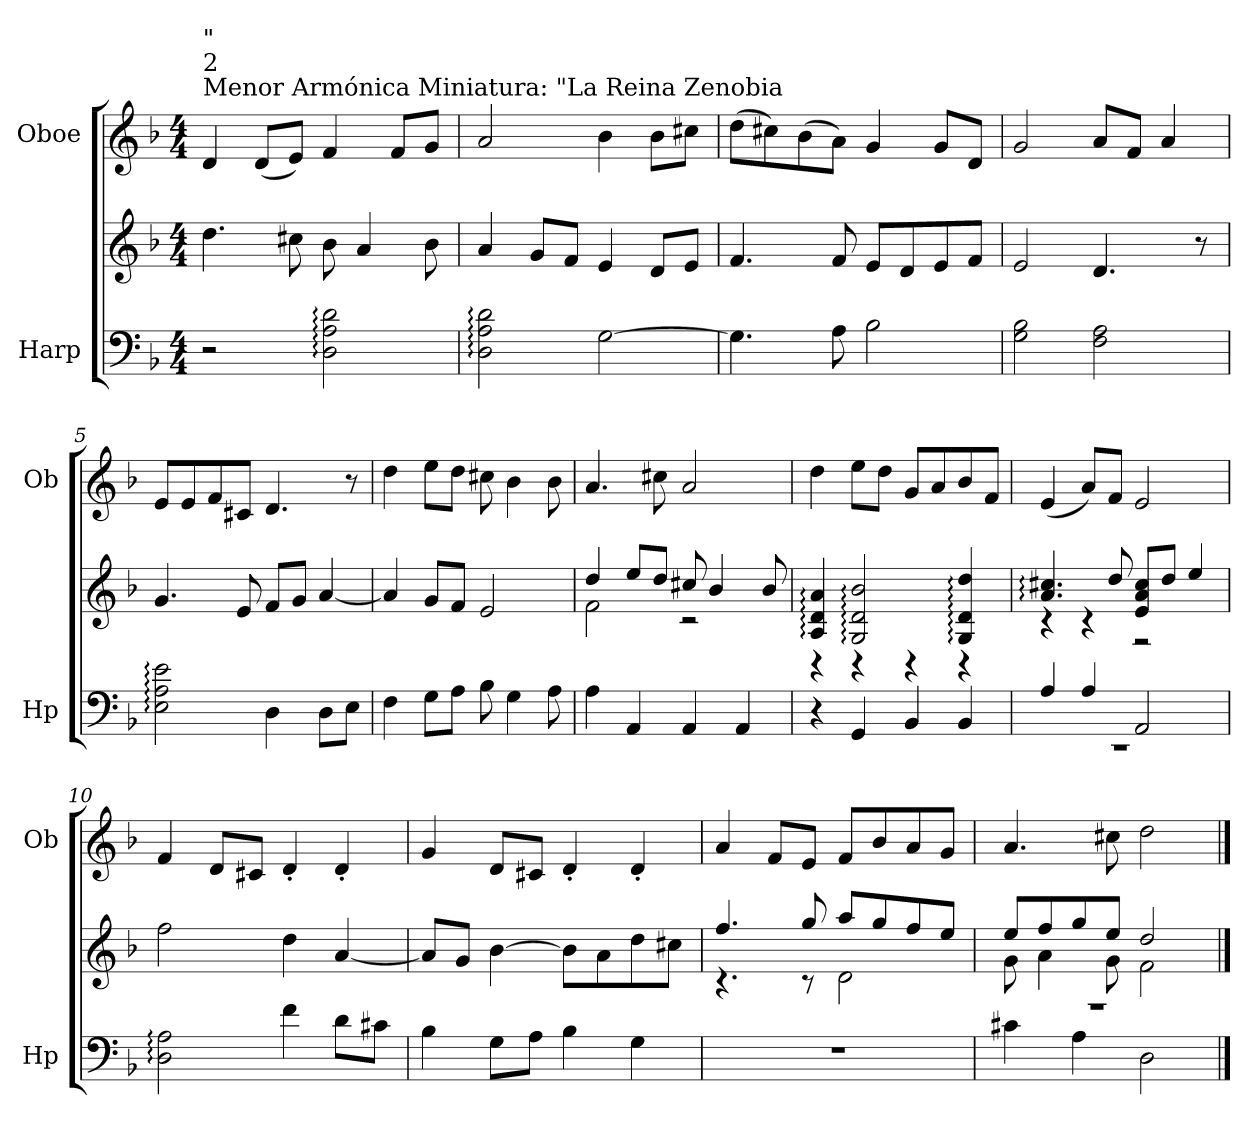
**kern	**kern	**kern
*part2	*part2	*part1
*staff3	*staff2	*staff1
*I"Harp	*	*I"Oboe
*I'Hp	*	*I'Ob
*clefF4	*clefG2	*clefG2
*k[b-]	*k[b-]	*k[b-]
*M4/4	*M4/4	*M4/4
*MM80	*MM80	*MM80
=1	=1	=1
!	!	!LO:TX:a:t=Menor Armónica Miniatura&colon; "La Reina Zenobia
!	!	!LO:TX:a:t=2
!	!	!LO:TX:a:t="
2r	4.dd\	4d/
.	.	(<8d/L
.	8cc#X\	8e/J)
2D\: 2A\: 2d\:	8b-\	4f/
.	4a/	.
.	.	8f/L
.	8b-\	8g/J
=2	=2	=2
2D\: 2A\: 2d\:	4a/	2a/
.	8g/L	.
.	8f/J	.
[2G\	4e/	4b-\
.	8d/L	8b-\L
.	8e/J	8cc#X\J
=3	=3	=3
4.G\]	4.f/	(>8dd\L
.	.	8cc#X\)
.	.	(>8b-\
8A\	8f/	8a\J)
2B-\	8e/L	4g/
.	8d/	.
.	8e/	8g/L
.	8f/J	8d/J
=4	=4	=4
2G\ 2B-\	2e/	2g/
2F\ 2A\	4.d/	8a/L
.	.	8f/J
.	.	4a/
.	8r	.
=5	=5	=5
2E\: 2A\: 2e\:	4.g/	8e/L
.	.	8e/
.	.	8f/
.	8e/	8c#X/J
4D\	8f/L	4.d/
.	8g/J	.
8D\L	[4a/	.
8E\J	.	8r
=6	=6	=6
4F\	4a/]	4dd\
8G\L	8g/L	8ee\L
8A\J	8f/J	8dd\J
8B-\	2e/	8cc#X\
4G\	.	4b-\
8A\	.	8b-\
=7	=7	=7
*	*^	*
4A\	4dd/	2f\	4.a/
4AA/	8ee/L	.	.
.	8dd/J	.	8cc#X\
4AA/	8cc#X/	2r	2a/
.	4b-/	.	.
4AA/	.	.	.
.	8b-/	.	.
=8	=8	=8	=8
4r	4A/: 4d/: 4a/:	4r	4dd\
4GG/	2G/: 2d/: 2b-/:	4r	8ee\L
.	.	.	8dd\J
4BB-/	.	4r	8g/L
.	.	.	8a/
4BB-/	4G/: 4d/: 4dd/:	4r	8b-/
.	.	.	8f/J
!!LO:LB:g=z
=9	=9	=9	=9
*^	*	*	*
4A/	1r	4.a/: 4.cc#X/:	4r	(<4e/
4A/	.	.	4r	8a/L)
.	.	8dd/	.	8f/J
2AA/	.	8e/ 8a/ 8cc#/L	2r	2e/
.	.	8dd/J	.	.
.	.	4ee/	.	.
*v	*v	*	*	*
*	*v	*v	*
=10	=10	=10
2D\: 2A\:	2ff\	4f/
.	.	8d/L
.	.	8c#X/J
4f\	4dd\	4d'/
8d\L	[4a/	4d'/
8c#X\J	.	.
=11	=11	=11
4B-\	8a/L]	4g/
.	8g/J	.
8G\L	[4b-\	8d/L
8A\J	.	8c#X/J
4B-\	8b-\L]	4d'/
.	8a\	.
4G\	8dd\	4d'/
.	8cc#X\J	.
=12	=12	=12
*	*^	*
1r	4.ff/	4.r	4a/
.	.	.	8f/L
.	8gg/	8r	8e/J
.	8aa/L	2d\	8f/L
.	8gg/	.	8b-/
.	8ff/	.	8a/
.	8ee/J	.	8g/J
=13	=13	=13	=13
*^	*	*	*
1r	4c#X\	8ee/L	8g\	4.a/
.	.	8ff/	4a\	.
.	4A\	8gg/	.	.
.	.	8ee/J	8g\	8cc#X\
.	2D\	2dd/	2f\	2dd\
*v	*v	*	*	*
*	*v	*v	*
==	==	==
*-	*-	*-
